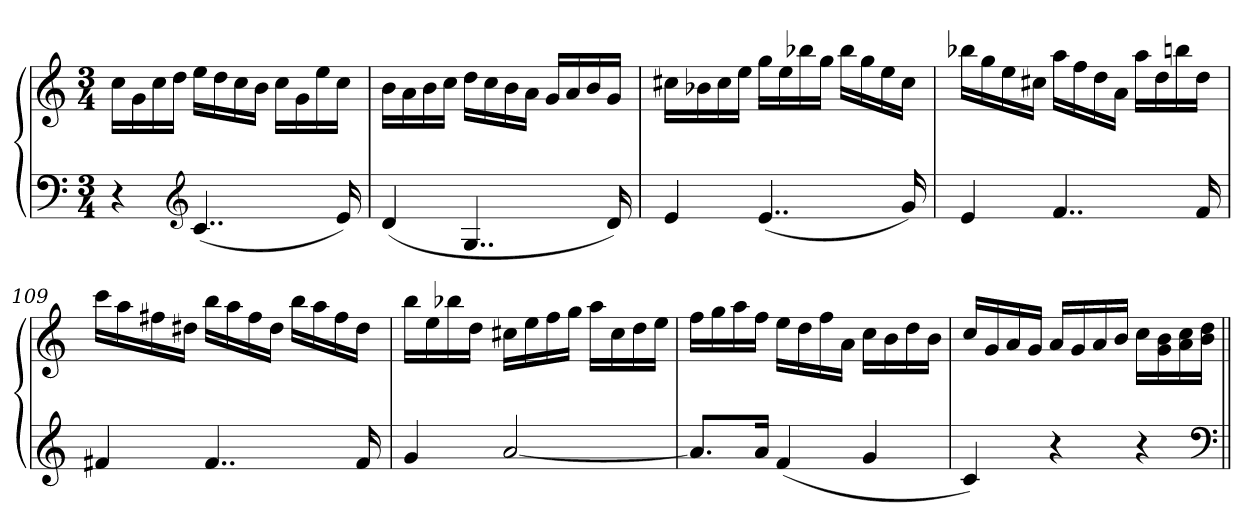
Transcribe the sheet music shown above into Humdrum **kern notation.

**kern	**kern
*part1	*part1
*staff2	*staff1
*clefF4	*clefG2
*k[]	*k[]
*C:	*C:
*M3/4	*M3/4
=	=
4r	16ccLL
.	16g
.	16cc
.	16ddJJ
*clefG2	*
(4..c	16eeLL
.	16dd
.	16cc
.	16bJJ
.	16ccLL
.	16g
.	16ee
16e)	16ccJJ
=106	=106
(4d	16bLL
.	16a
.	16b
.	16ccJJ
4..G	16ddLL
.	16cc
.	16b
.	16aJJ
.	16gLL
.	16a
.	16b
16d)	16gJJ
=107	=107
4e	16cc#XLL
.	16b-X
.	16cc#
.	16eeJJ
(4..e	16ggLL
.	16ee
.	16bb-X
.	16ggJJ
.	16bb-LL
.	16gg
.	16ee
16g)	16cc#JJ
=108	=108
4e	16bb-XLL
.	16gg
.	16ee
.	16cc#XJJ
4..f	16aaLL
.	16ff
.	16dd
.	16aJJ
.	16aaLL
.	16dd
.	16bbn
16f	16ddJJ
=109	=109
4f#X	16cccLL
.	16aa
.	16ff#X
.	16dd#XJJ
4..f#	16bbLL
.	16aa
.	16ff#
.	16dd#JJ
.	16bbLL
.	16aa
.	16ff#
16f#	16dd#JJ
=110	=110
4g	16bbLL
.	16ee
.	16bb-X
.	16ddJJ
[2a	16cc#XLL
.	16ee
.	16ff
.	16ggJJ
.	16aaLL
.	16cc#
.	16dd
.	16eeJJ
=111	=111
8.aL]	16ffLL
.	16gg
.	16aa
16aJk	16ffJJ
(4f	16eeLL
.	16dd
.	16ff
.	16aJJ
4g	16ccLL
.	16b
.	16dd
.	16bJJ
=112	=112
4c)	16ccLL
.	16g
.	16a
.	16gJJ
4r	16aLL
.	16g
.	16a
.	16bJJ
4r	16ccLL
.	16g 16b
.	16a 16cc
.	16b 16ddJJ
*clefF4	*
=||	=||
*-	*-
